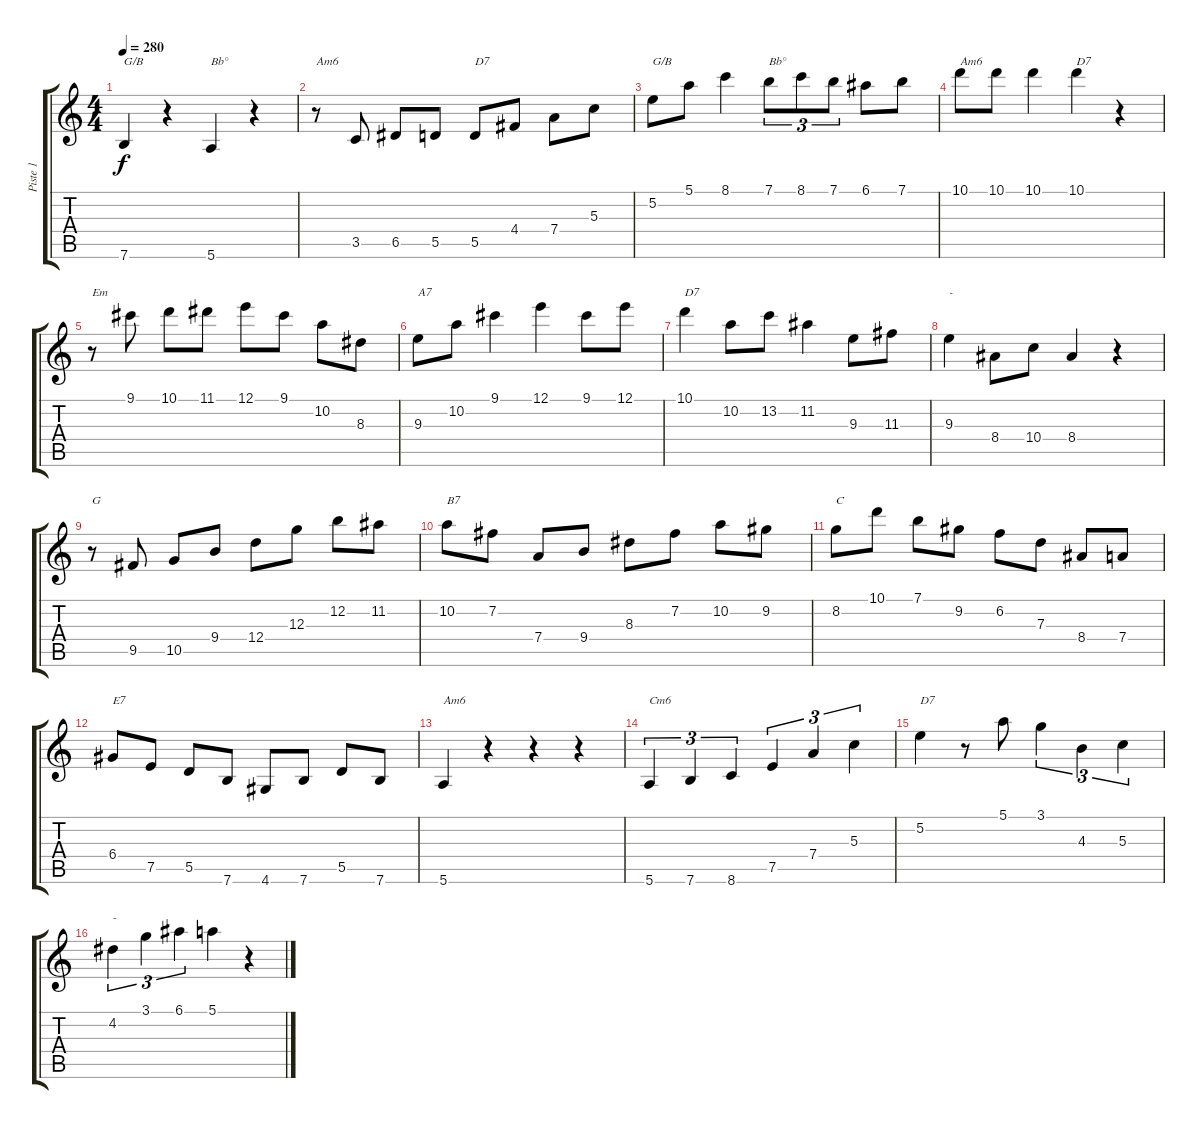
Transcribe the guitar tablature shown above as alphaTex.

\track ("Piste 1" "Piste 1") {instrument acousticguitarsteel}
\staff {score tabs}
\tuning (E4 B3 G3 D3 A2 E2) {hide}
\ts (4 4)
\tempo 280
\clef g2
\ks c
7.6.4{txt "G/B" dy f} r.4 5.6.4{txt "Bb°"} r.4 |
r.8{txt "Am6"} 3.5.8 6.5.8 5.5.8 5.5.8{txt "D7"} 4.4.8 7.4.8 5.3.8 |
5.2.8{txt "G/B"} 5.1.8 8.1.4 7.1.8{tu (3 2) txt "Bb°"} 8.1.8{tu (3 2)} 7.1.8{tu (3 2)} 6.1.8 7.1.8 |
10.1.8{txt "Am6"} 10.1.8 10.1.4 10.1.4{txt "D7"} r.4 |
r.8{txt "Em"} 9.1.8 10.1.8 11.1.8 12.1.8 9.1.8 10.2.8 8.3.8 |
9.3.8{txt "A7"} 10.2.8 9.1.4 12.1.4 9.1.8 12.1.8 |
10.1.4{txt "D7"} 10.2.8 13.2.8 11.2.4 9.3.8 11.3.8 |
9.3.4{txt "-"} 8.4.8 10.4.8 8.4.4 r.4 |
r.8{txt "G"} 9.5.8 10.5.8 9.4.8 12.4.8 12.3.8 12.2.8 11.2.8 |
10.2.8{txt "B7"} 7.2.8 7.4.8 9.4.8 8.3.8 7.2.8 10.2.8 9.2.8 |
8.2.8{txt "C"} 10.1.8 7.1.8 9.2.8 6.2.8 7.3.8 8.4.8 7.4.8 |
6.4.8{txt "E7"} 7.5.8 5.5.8 7.6.8 4.6.8 7.6.8 5.5.8 7.6.8 |
5.6.4{txt "Am6"} r.4 r.4 r.4 |
5.6.4{tu (3 2) txt "Cm6"} 7.6.4{tu (3 2)} 8.6.4{tu (3 2)} 7.5.4{tu (3 2)} 7.4.4{tu (3 2)} 5.3.4{tu (3 2)} |
5.2.4{txt "D7"} r.8 5.1.8 3.1.4{tu (3 2)} 4.3.4{tu (3 2)} 5.3.4{tu (3 2)} |
4.2.4{tu (3 2) txt "-"} 3.1.4{tu (3 2)} 6.1.4{tu (3 2)} 5.1.4 r.4
